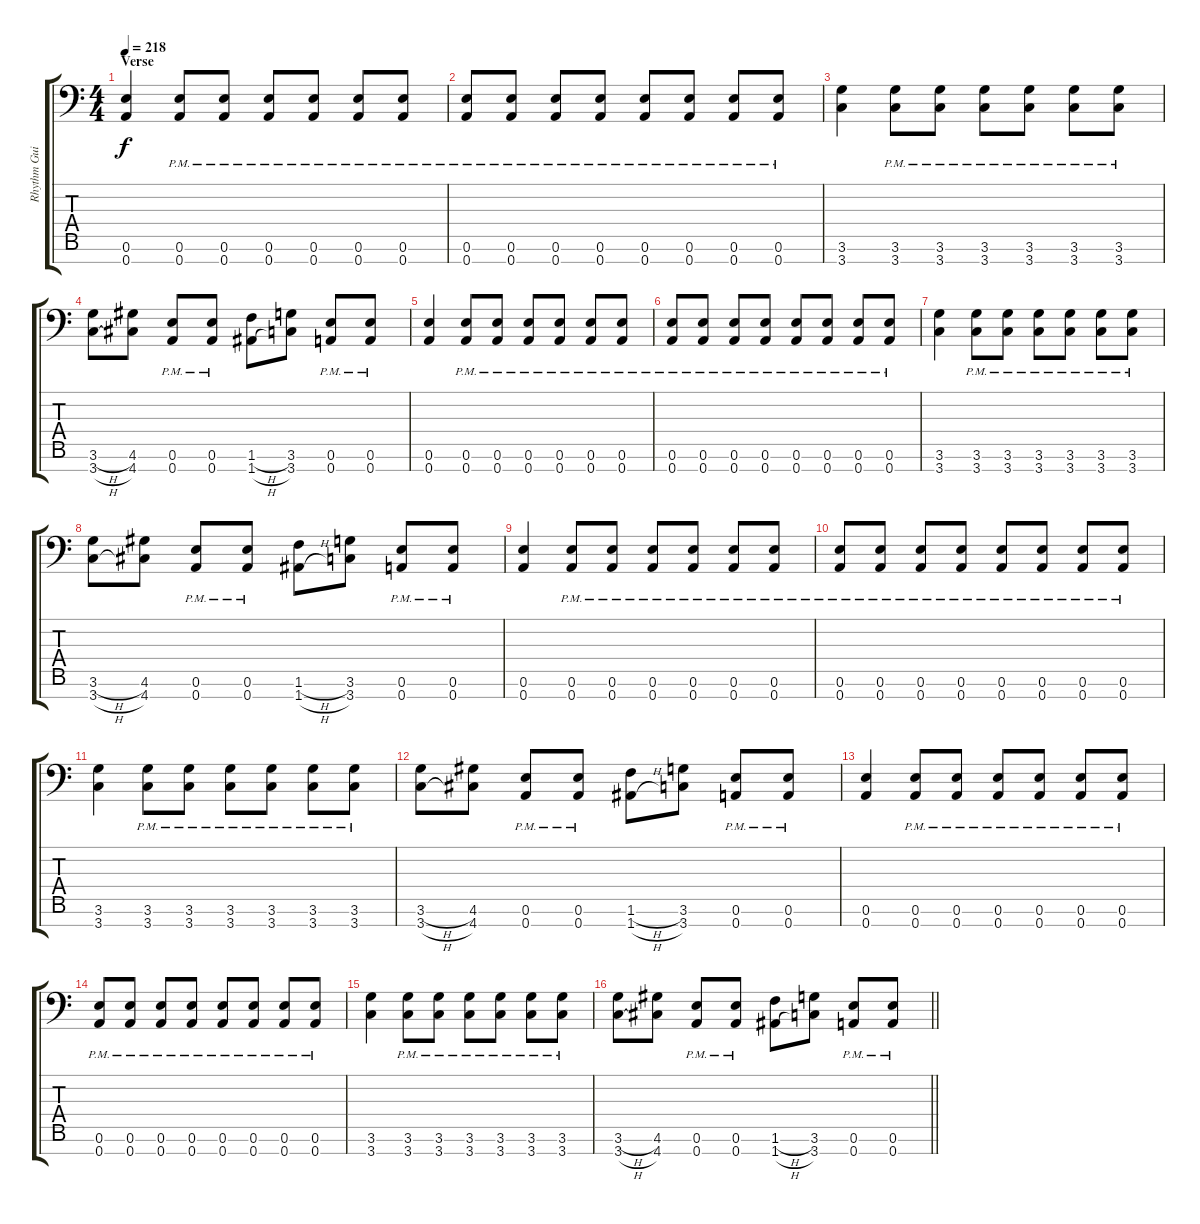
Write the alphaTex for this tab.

\track ("Rhythm Guitar 1" "Rhythm Gui") {instrument distortionguitar}
\staff {score tabs}
\tuning (E4 B3 G3 D3 A2 E2 A1) {hide}
\ts (4 4)
\section ("" "Verse")
\tempo 218
\clef f4
\ks c
(0.6 0.7).4{dy f} (0.6{pm} 0.7{pm}).8 (0.6{pm} 0.7{pm}).8 (0.6{pm} 0.7{pm}).8 (0.6{pm} 0.7{pm}).8 (0.6{pm} 0.7{pm}).8 (0.6{pm} 0.7{pm}).8 |
(0.6{pm} 0.7{pm}).8 (0.6{pm} 0.7{pm}).8 (0.6{pm} 0.7{pm}).8 (0.6{pm} 0.7{pm}).8 (0.6{pm} 0.7{pm}).8 (0.6{pm} 0.7{pm}).8 (0.6{pm} 0.7{pm}).8 (0.6{pm} 0.7{pm}).8 |
(3.6 3.7).4 (3.6{pm} 3.7{pm}).8 (3.6{pm} 3.7{pm}).8 (3.6{pm} 3.7{pm}).8 (3.6{pm} 3.7{pm}).8 (3.6{pm} 3.7{pm}).8 (3.6{pm} 3.7{pm}).8 |
(3.6{h} 3.7{h}).8 (4.6 4.7).8 (0.6{pm} 0.7{pm}).8 (0.6{pm} 0.7{pm}).8 (1.6{h} 1.7{h}).8 (3.6 3.7).8 (0.6{pm} 0.7{pm}).8 (0.6{pm} 0.7{pm}).8 |
(0.6 0.7).4 (0.6{pm} 0.7{pm}).8 (0.6{pm} 0.7{pm}).8 (0.6{pm} 0.7{pm}).8 (0.6{pm} 0.7{pm}).8 (0.6{pm} 0.7{pm}).8 (0.6{pm} 0.7{pm}).8 |
(0.6{pm} 0.7{pm}).8 (0.6{pm} 0.7{pm}).8 (0.6{pm} 0.7{pm}).8 (0.6{pm} 0.7{pm}).8 (0.6{pm} 0.7{pm}).8 (0.6{pm} 0.7{pm}).8 (0.6{pm} 0.7{pm}).8 (0.6{pm} 0.7{pm}).8 |
(3.6 3.7).4 (3.6{pm} 3.7{pm}).8 (3.6{pm} 3.7{pm}).8 (3.6{pm} 3.7{pm}).8 (3.6{pm} 3.7{pm}).8 (3.6{pm} 3.7{pm}).8 (3.6{pm} 3.7{pm}).8 |
(3.6{h} 3.7{h}).8 (4.6 4.7).8 (0.6{pm} 0.7{pm}).8 (0.6{pm} 0.7{pm}).8 (1.6{h} 1.7{h}).8 (3.6 3.7).8 (0.6{pm} 0.7{pm}).8 (0.6{pm} 0.7{pm}).8 |
(0.6 0.7).4 (0.6{pm} 0.7{pm}).8 (0.6{pm} 0.7{pm}).8 (0.6{pm} 0.7{pm}).8 (0.6{pm} 0.7{pm}).8 (0.6{pm} 0.7{pm}).8 (0.6{pm} 0.7{pm}).8 |
(0.6{pm} 0.7{pm}).8 (0.6{pm} 0.7{pm}).8 (0.6{pm} 0.7{pm}).8 (0.6{pm} 0.7{pm}).8 (0.6{pm} 0.7{pm}).8 (0.6{pm} 0.7{pm}).8 (0.6{pm} 0.7{pm}).8 (0.6{pm} 0.7{pm}).8 |
(3.6 3.7).4 (3.6{pm} 3.7{pm}).8 (3.6{pm} 3.7{pm}).8 (3.6{pm} 3.7{pm}).8 (3.6{pm} 3.7{pm}).8 (3.6{pm} 3.7{pm}).8 (3.6{pm} 3.7{pm}).8 |
(3.6{h} 3.7{h}).8 (4.6 4.7).8 (0.6{pm} 0.7{pm}).8 (0.6{pm} 0.7{pm}).8 (1.6{h} 1.7{h}).8 (3.6 3.7).8 (0.6{pm} 0.7{pm}).8 (0.6{pm} 0.7{pm}).8 |
(0.6 0.7).4 (0.6{pm} 0.7{pm}).8 (0.6{pm} 0.7{pm}).8 (0.6{pm} 0.7{pm}).8 (0.6{pm} 0.7{pm}).8 (0.6{pm} 0.7{pm}).8 (0.6{pm} 0.7{pm}).8 |
(0.6{pm} 0.7{pm}).8 (0.6{pm} 0.7{pm}).8 (0.6{pm} 0.7{pm}).8 (0.6{pm} 0.7{pm}).8 (0.6{pm} 0.7{pm}).8 (0.6{pm} 0.7{pm}).8 (0.6{pm} 0.7{pm}).8 (0.6{pm} 0.7{pm}).8 |
(3.6 3.7).4 (3.6{pm} 3.7{pm}).8 (3.6{pm} 3.7{pm}).8 (3.6{pm} 3.7{pm}).8 (3.6{pm} 3.7{pm}).8 (3.6{pm} 3.7{pm}).8 (3.6{pm} 3.7{pm}).8 |
\barLineRight lightlight
(3.6{h} 3.7{h}).8 (4.6 4.7).8 (0.6{pm} 0.7{pm}).8 (0.6{pm} 0.7{pm}).8 (1.6{h} 1.7{h}).8 (3.6 3.7).8 (0.6{pm} 0.7{pm}).8 (0.6{pm} 0.7{pm}).8
